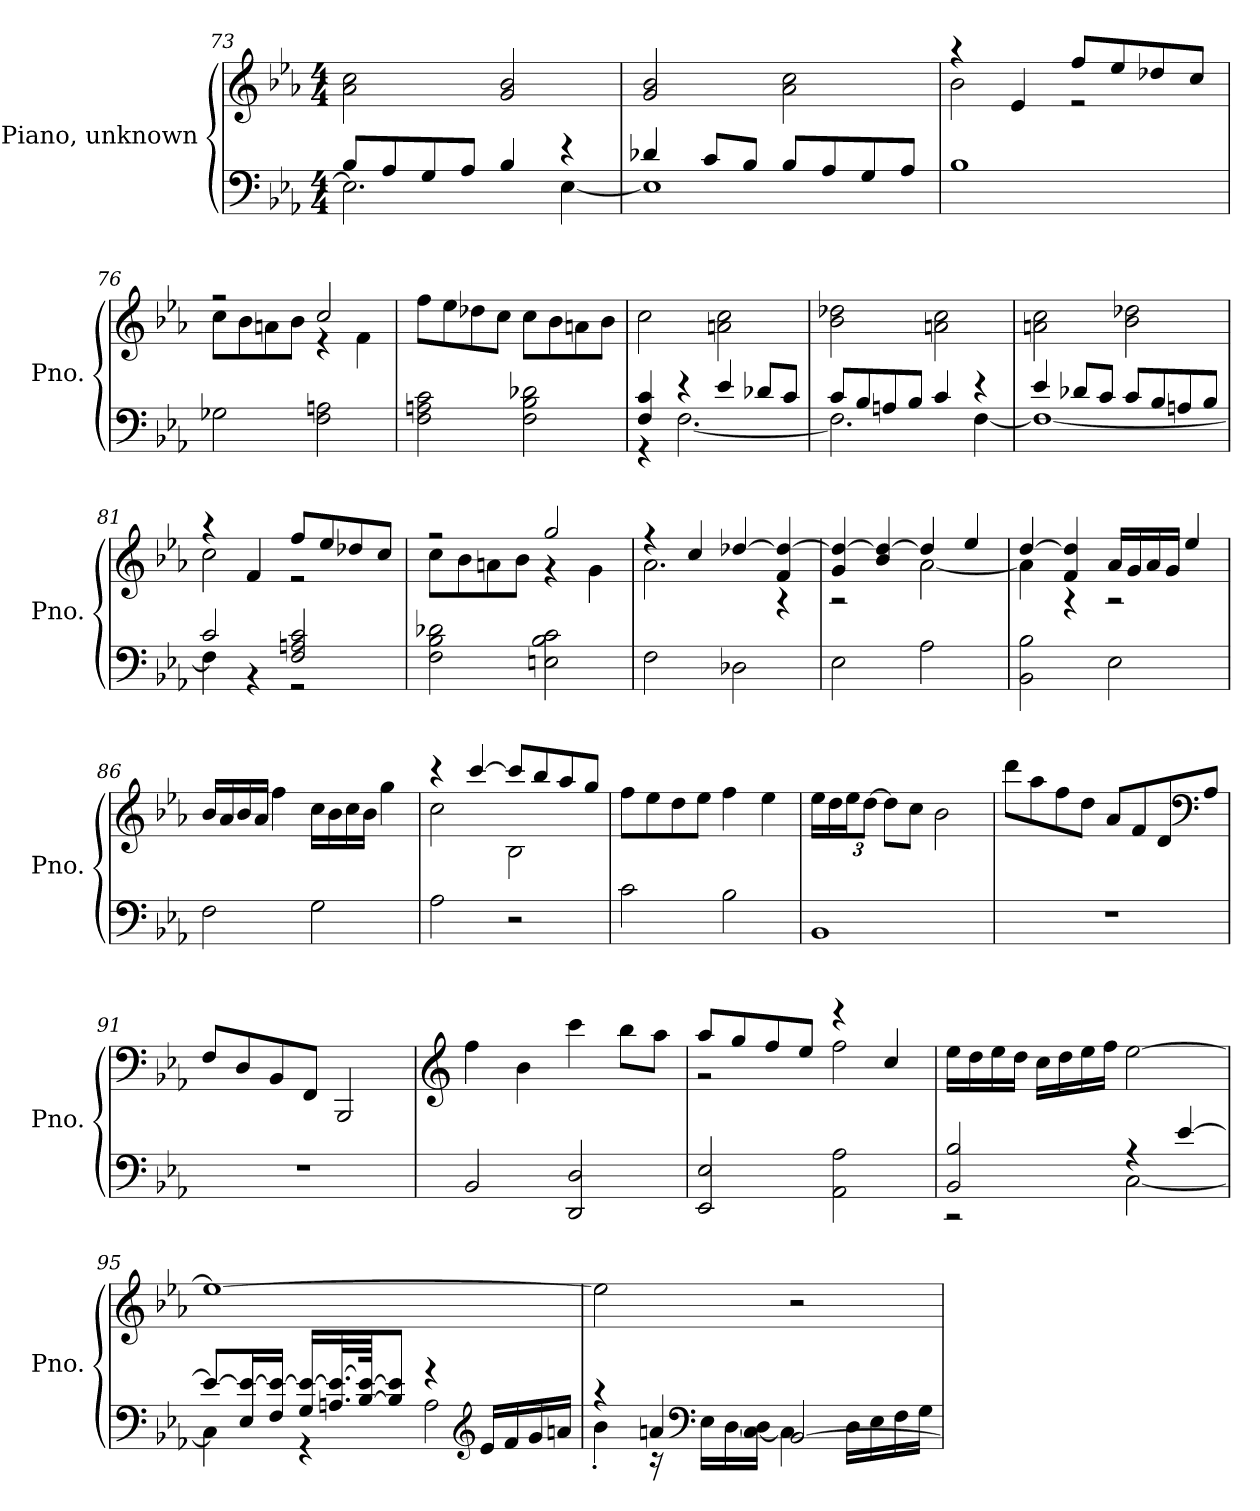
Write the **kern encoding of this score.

**kern	**kern
*part1	*part1
*staff2	*staff1
*I"Piano, unknown	*
*I'Pno.	*
*clefF4	*clefG2
*k[b-e-a-]	*k[b-e-a-]
*M4/4	*M4/4
=73	=73
*^	*
8B-/L	2.E-\]	2a-\ 2cc\
8A-/	.	.
8G/	.	.
8A-/J	.	.
4B-/	.	2g/ 2b-/
4r	[4E-\	.
=74	=74	=74
4d-X/	1E-]	2g/ 2b-/
8c/L	.	.
8B-/J	.	.
8B-/L	.	2a-\ 2cc\
8A-/	.	.
8G/	.	.
8A-/J	.	.
*v	*v	*
!!LO:LB:g=z
=75	=75
*	*^
1B-	4r	2b-\
.	4e-/	.
.	8ff/L	2r
.	8ee-/	.
.	8dd-X/	.
.	8cc/J	.
=76	=76	=76
2G-X\	2r	8cc\L
.	.	8b-\
.	.	8an\
.	.	8b-\J
2F\ 2An\	2cc/	4r
.	.	4f\
*	*v	*v
=77	=77
2F\ 2An\ 2c\	8ff\L
.	8ee-\
.	8dd-X\
.	8cc\J
2F\ 2B-\ 2d-X\	8cc\L
.	8b-\
.	8an\
.	8b-\J
=78	=78
*^	*
4F/ 4c/	4r	2cc\
4r	[2.F\	.
4e-/	.	2an\ 2cc\
8d-X/L	.	.
8c/J	.	.
=79	=79	=79
8c/L	2.F\]	2b-\ 2dd-X\
8B-/	.	.
8An/	.	.
8B-/J	.	.
4c/	.	2an\ 2cc\
4r	[4F\	.
!!LO:LB:g=z
=80	=80	=80
4e-/	1F_	2an\ 2cc\
8d-X/L	.	.
8c/J	.	.
8c/L	.	2b-\ 2dd-X\
8B-/	.	.
8An/	.	.
8B-/J	.	.
=81	=81	=81
*	*	*^
2c/	4F\]	4r	2cc\
.	4r	4f/	.
2F/ 2An/ 2c/	2r	8ff/L	2r
.	.	8ee-/	.
.	.	8dd-X/	.
.	.	8cc/J	.
*v	*v	*	*
=82	=82	=82
2F\ 2B-\ 2d-X\	2r	8cc\L
.	.	8b-\
.	.	8an\
.	.	8b-\J
2En\ 2B-\ 2c\	2gg/	4r
.	.	4g\
=83	=83	=83
2F\	4r	2.a-\
.	4cc/	.
2D-X\	[4dd-X/	.
.	4f/ 4dd-/_	4r
=84	=84	=84
2E-\	4g/ 4dd-/_	2r
.	4b-/ 4dd-/_	.
2A-\	4dd-/]	[2a-\
.	4ee-/	.
!!LO:PB:g=z	!!
=85	=85	=85
2BB-\ 2B-\	[4dd/	4a-\]
.	4f/ 4dd/]	4r
2E-\	16a-/LL	2r
.	16g/	.
.	16a-/	.
.	16g/JJ	.
.	4ee-/	.
*	*v	*v
=86	=86
2F\	16b-/LL
.	16a-/
.	16b-/
.	16a-/JJ
.	4ff\
2G\	16cc\LL
.	16b-\
.	16cc\
.	16b-\JJ
.	4gg\
=87	=87
*	*^
2A-\	4r	2cc\
.	[4ccc/	.
2r	8ccc/L]	2B-\
.	8bb-/	.
.	8aa-/	.
.	8gg/J	.
*	*v	*v
=88	=88
2c\	8ff\L
.	8ee-\
.	8dd\
.	8ee-\J
2B-\	4ff\
.	4ee-\
=89	=89
1BB-	16ee-\LL
.	16dd\
*	*Xbrackettup
.	24ee-\J
.	[12dd\J
.	8dd\L]
.	8cc\J
.	2b-\
!!LO:LB:g=z
=90	=90
1r	8ddd\L
.	8aa-\
.	8ff\
.	8dd\J
.	8a-/L
.	8f/
.	8d/
*	*clefF4
.	8A-/J
=91	=91
1r	8F/L
.	8D/
.	8BB-/
.	8FF/J
.	2BBB-/
=92	=92
*	*clefG2
2BB-/	4ff\
.	4b-\
2DD/ 2D/	4ccc\
.	8bb-\L
.	8aa-\J
=93	=93
*	*^
2EE-/ 2E-/	8aa-/L	2r
.	8gg/	.
.	8ff/	.
.	8ee-/J	.
2AA-\ 2A-\	4r	2ff\
.	4cc/	.
*	*v	*v
=94	=94
*^	*
2BB-/ 2B-/	2r	16ee-\LL
.	.	16dd\
.	.	16ee-\
.	.	16dd\JJ
.	.	16cc\LL
.	.	16dd\
.	.	16ee-\
.	.	16ff\JJ
4r	[2C\	[2ee-\
[4e-/	.	.
!!LO:LB:g=z
=95	=95	=95
8e-/L_	4C\]	1ee-_
16E-/ 16e-/_L	.	.
16F/ 16e-/_JJ	.	.
16G/ 16e-/_LL	4r	.
32.An/ 32.e-/_L	.	.
[64B-/ 64e-/_JJK	.	.
8B-/] 8e-/]J	.	.
4r	2A\	.
*clefG2	*	*
16e-/LL	.	.
16f/	.	.
16g/	.	.
16an/JJ	.	.
=96	=96	=96
4r	4b-'\	2ee-\]
4an/	16r	.
*clefF4	*	*
.	16E-\LL	.
.	[16D\	.
.	[16C\ 16D\]JJ	.
[2BB-/	4C\]	2r
.	16D\LL	.
.	16E-\	.
.	16F\	.
.	16G\JJ	.
*v	*v	*
=	=
*-	*-
